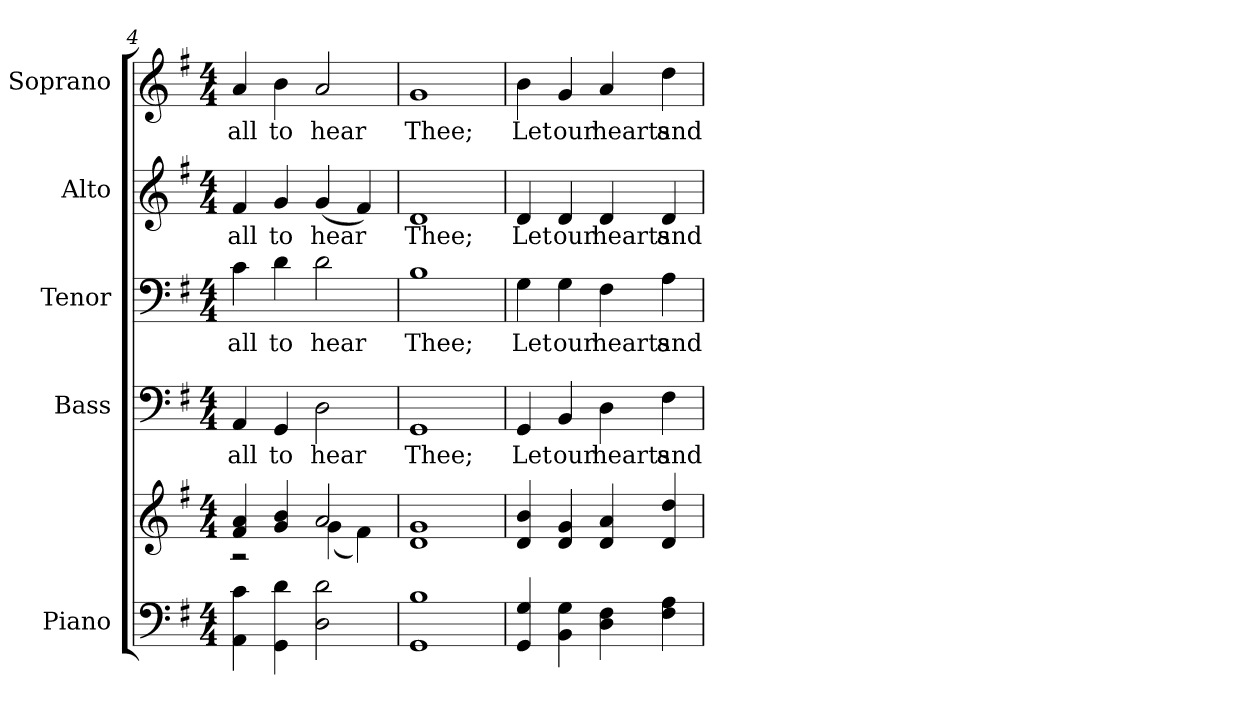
**kern	**kern	**kern	**text	**kern	**text	**kern	**text	**kern	**text
*part5	*part5	*part4	*part4	*part3	*part3	*part2	*part2	*part1	*part1
*staff6	*staff5	*staff4	*staff4	*staff3	*staff3	*staff2	*staff2	*staff1	*staff1
*I"Piano	*	*I"Bass	*	*I"Tenor	*	*I"Alto	*	*I"Soprano	*
*I'Pno.	*	*I'B.	*	*I'T.	*	*I'A.	*	*I'S.	*
*clefF4	*clefG2	*clefF4	*	*clefF4	*	*clefG2	*	*clefG2	*
*k[f#]	*k[f#]	*k[f#]	*	*k[f#]	*	*k[f#]	*	*k[f#]	*
*G:	*G:	*G:	*	*G:	*	*G:	*	*G:	*
*M4/4	*M4/4	*M4/4	*	*M4/4	*	*M4/4	*	*M4/4	*
=4	=4	=4	=4	=4	=4	=4	=4	=4	=4
*	*^	*	*	*	*	*	*	*	*
!	!	!	!	!LO:LY:b:color=#000000	!	!	!	!	!	!
!	!	!	!	!	!	!LO:LY:b:color=#000000	!	!	!	!
!	!	!	!	!	!	!	!	!LO:LY:b:color=#000000	!	!
!	!	!	!	!	!	!	!	!	!	!LO:LY:b:color=#000000
4AAi\ 4ci	4f#i/ 4ai	2r	4AAi/	all	4ci\	all	4f#i/	all	4ai/	all
!	!	!	!	!LO:LY:b:color=#000000	!	!	!	!	!	!
!	!	!	!	!	!	!LO:LY:b:color=#000000	!	!	!	!
!	!	!	!	!	!	!	!	!LO:LY:b:color=#000000	!	!
!	!	!	!	!	!	!	!	!	!	!LO:LY:b:color=#000000
4GGi\ 4di	4gi/ 4bi	.	4GGi/	to	4di\	to	4gi/	to	4bi\	to
!	!	!	!	!LO:LY:b:color=#000000	!	!	!	!	!	!
!	!	!	!	!	!	!LO:LY:b:color=#000000	!	!	!	!
!	!	!	!	!	!	!	!	!LO:LY:b:color=#000000	!	!
!	!	!	!	!	!	!	!	!	!	!LO:LY:b:color=#000000
2Di\ 2di	2ai/	(4gi\	2Di\	hear	2di\	hear	(4gi/	hear	2ai/	hear
.	.	4f#i\)	.	.	.	.	4f#i/)	.	.	.
*	*v	*v	*	*	*	*	*	*	*	*
!!LO:PB:g=z
=5	=5	=5	=5	=5	=5	=5	=5	=5	=5
*	*^	*	*	*	*	*	*	*	*
!	!	!	!	!LO:LY:b:color=#000000	!	!	!	!	!	!
*	*v	*v	*	*	*	*	*	*	*	*
*	*^	*	*	*	*	*	*	*	*
!	!	!	!	!	!	!LO:LY:b:color=#000000	!	!	!	!
*	*v	*v	*	*	*	*	*	*	*	*
*	*^	*	*	*	*	*	*	*	*
!	!	!	!	!	!	!	!	!LO:LY:b:color=#000000	!	!
*	*v	*v	*	*	*	*	*	*	*	*
*	*^	*	*	*	*	*	*	*	*
!	!	!	!	!	!	!	!	!	!	!LO:LY:b:color=#000000
*	*v	*v	*	*	*	*	*	*	*	*
1GGi 1Bi	1di 1gi	1GGi	Thee;	1Bi	Thee;	1di	Thee;	1gi	Thee;
=6	=6	=6	=6	=6	=6	=6	=6	=6	=6
!	!	!	!LO:LY:b:color=#000000	!	!	!	!	!	!
!	!	!	!	!	!LO:LY:b:color=#000000	!	!	!	!
!	!	!	!	!	!	!	!LO:LY:b:color=#000000	!	!
!	!	!	!	!	!	!	!	!	!LO:LY:b:color=#000000
4GGi/ 4Gi	4di/ 4bi	4GGi/	Let	4Gi\	Let	4di/	Let	4bi\	Let
!	!	!	!LO:LY:b:color=#000000	!	!	!	!	!	!
!	!	!	!	!	!LO:LY:b:color=#000000	!	!	!	!
!	!	!	!	!	!	!	!LO:LY:b:color=#000000	!	!
!	!	!	!	!	!	!	!	!	!LO:LY:b:color=#000000
4BBi\ 4Gi	4di/ 4gi	4BBi/	our	4Gi\	our	4di/	our	4gi/	our
!	!	!	!LO:LY:b:color=#000000	!	!	!	!	!	!
!	!	!	!	!	!LO:LY:b:color=#000000	!	!	!	!
!	!	!	!	!	!	!	!LO:LY:b:color=#000000	!	!
!	!	!	!	!	!	!	!	!	!LO:LY:b:color=#000000
4Di\ 4F#i	4di/ 4ai	4Di\	hearts	4F#i\	hearts	4di/	hearts	4ai/	hearts
!	!	!	!LO:LY:b:color=#000000	!	!	!	!	!	!
!	!	!	!	!	!LO:LY:b:color=#000000	!	!	!	!
!	!	!	!	!	!	!	!LO:LY:b:color=#000000	!	!
!	!	!	!	!	!	!	!	!	!LO:LY:b:color=#000000
4F#i\ 4Ai	4di/ 4ddi	4F#i\	and	4Ai\	and	4di/	and	4ddi\	and
=	=	=	=	=	=	=	=	=	=
*-	*-	*-	*-	*-	*-	*-	*-	*-	*-
